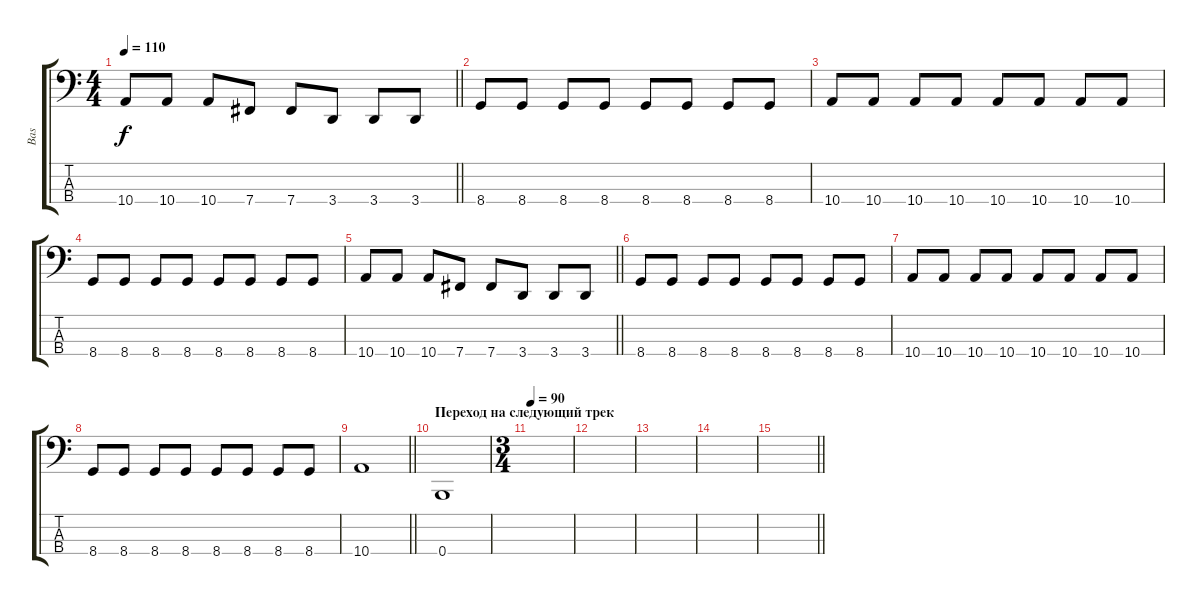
\track ("Bas" "Bas") {instrument electricbasspick}
\staff {score tabs}
\tuning (E2 B1 Gb1 B0) {hide}
\ts (4 4)
\tempo 110
\clef f4
\barLineRight lightlight
\ks c
10.4.8{dy f} 10.4.8 10.4.8 7.4.8 7.4.8 3.4.8 3.4.8 3.4.8 |
8.4.8 8.4.8 8.4.8 8.4.8 8.4.8 8.4.8 8.4.8 8.4.8 |
10.4.8 10.4.8 10.4.8 10.4.8 10.4.8 10.4.8 10.4.8 10.4.8 |
8.4.8 8.4.8 8.4.8 8.4.8 8.4.8 8.4.8 8.4.8 8.4.8 |
\barLineRight lightlight
10.4.8 10.4.8 10.4.8 7.4.8 7.4.8 3.4.8 3.4.8 3.4.8 |
8.4.8 8.4.8 8.4.8 8.4.8 8.4.8 8.4.8 8.4.8 8.4.8 |
10.4.8 10.4.8 10.4.8 10.4.8 10.4.8 10.4.8 10.4.8 10.4.8 |
8.4.8 8.4.8 8.4.8 8.4.8 8.4.8 8.4.8 8.4.8 8.4.8 |
\barLineRight lightlight
10.4.1 |
\section ("" "Переход на следующий трек")
0.4.1 |
\ts (3 4)
\tempo 90
|
|
|
|
\barLineRight lightlight
